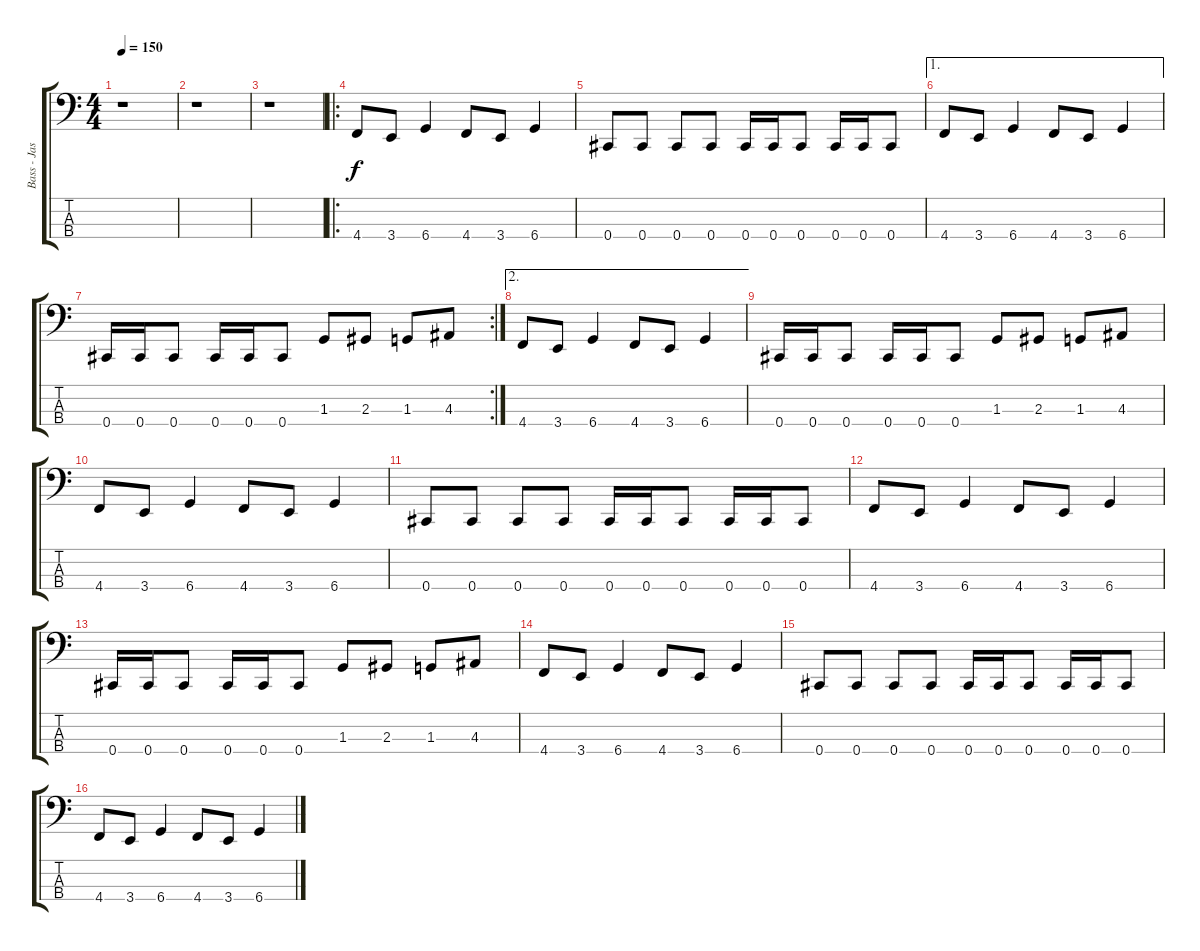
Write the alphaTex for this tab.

\track ("Bass - Jason" "Bass - Jas") {instrument electricbasspick}
\staff {score tabs}
\tuning (E2 B1 Gb1 Db1) {hide}
\ts (4 4)
\tempo 150
\clef f4
\ks c
r.1{dy f} |
r.1 |
r.1 |
\ro
4.4.8 3.4.8 6.4.4 4.4.8 3.4.8 6.4.4 |
0.4.8 0.4.8 0.4.8 0.4.8 0.4.16 0.4.16 0.4.8 0.4.16 0.4.16 0.4.8 |
\ae 1
4.4.8 3.4.8 6.4.4 4.4.8 3.4.8 6.4.4 |
\rc 2
0.4.16 0.4.16 0.4.8 0.4.16 0.4.16 0.4.8 1.3.8 2.3.8 1.3.8 4.3.8 |
\ae 2
4.4.8 3.4.8 6.4.4 4.4.8 3.4.8 6.4.4 |
0.4.16 0.4.16 0.4.8 0.4.16 0.4.16 0.4.8 1.3.8 2.3.8 1.3.8 4.3.8 |
4.4.8 3.4.8 6.4.4 4.4.8 3.4.8 6.4.4 |
0.4.8 0.4.8 0.4.8 0.4.8 0.4.16 0.4.16 0.4.8 0.4.16 0.4.16 0.4.8 |
4.4.8 3.4.8 6.4.4 4.4.8 3.4.8 6.4.4 |
0.4.16 0.4.16 0.4.8 0.4.16 0.4.16 0.4.8 1.3.8 2.3.8 1.3.8 4.3.8 |
4.4.8 3.4.8 6.4.4 4.4.8 3.4.8 6.4.4 |
0.4.8 0.4.8 0.4.8 0.4.8 0.4.16 0.4.16 0.4.8 0.4.16 0.4.16 0.4.8 |
4.4.8 3.4.8 6.4.4 4.4.8 3.4.8 6.4.4
